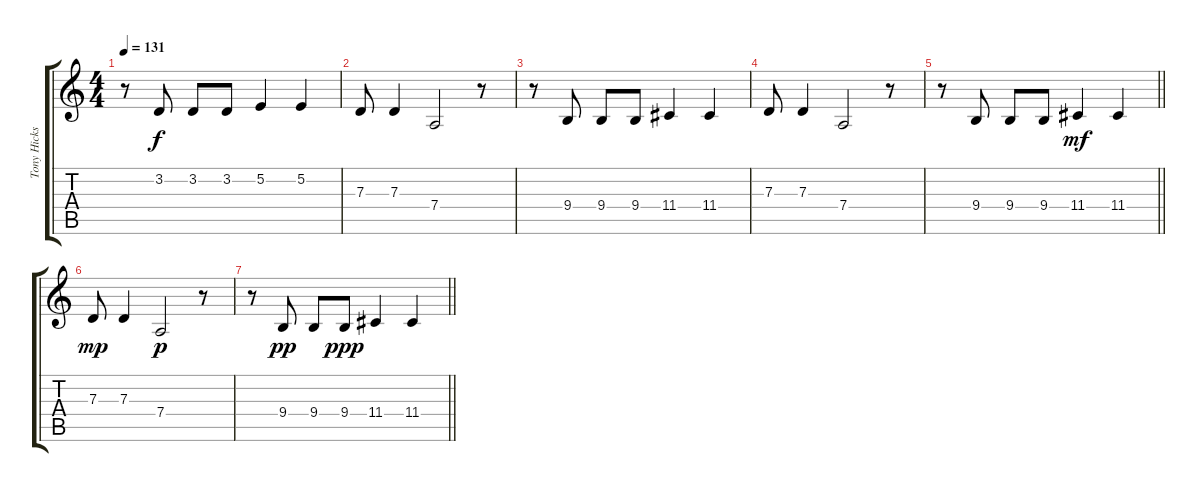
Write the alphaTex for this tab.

\track ("Tony Hicks" "Tony Hicks") {instrument lead3calliope}
\staff {score tabs}
\tuning (E4 B3 G3 D3 A2 E2) {hide}
\ts (4 4)
\tempo 131
\clef g2
\ks c
r.8{dy f} 3.2.8 3.2.8 3.2.8 5.2.4 5.2.4 |
7.3.8 7.3.4 7.4.2 r.8 |
r.8 9.4.8 9.4.8 9.4.8 11.4.4 11.4.4 |
7.3.8 7.3.4 7.4.2 r.8 |
\barLineRight lightlight
r.8 9.4.8 9.4.8 9.4.8 11.4.4{dy mf} 11.4.4 |
7.3.8{dy mp} 7.3.4 7.4.2{dy p} r.8 |
\barLineRight lightlight
r.8 9.4.8{dy pp} 9.4.8 9.4.8{dy ppp} 11.4.4 11.4.4
